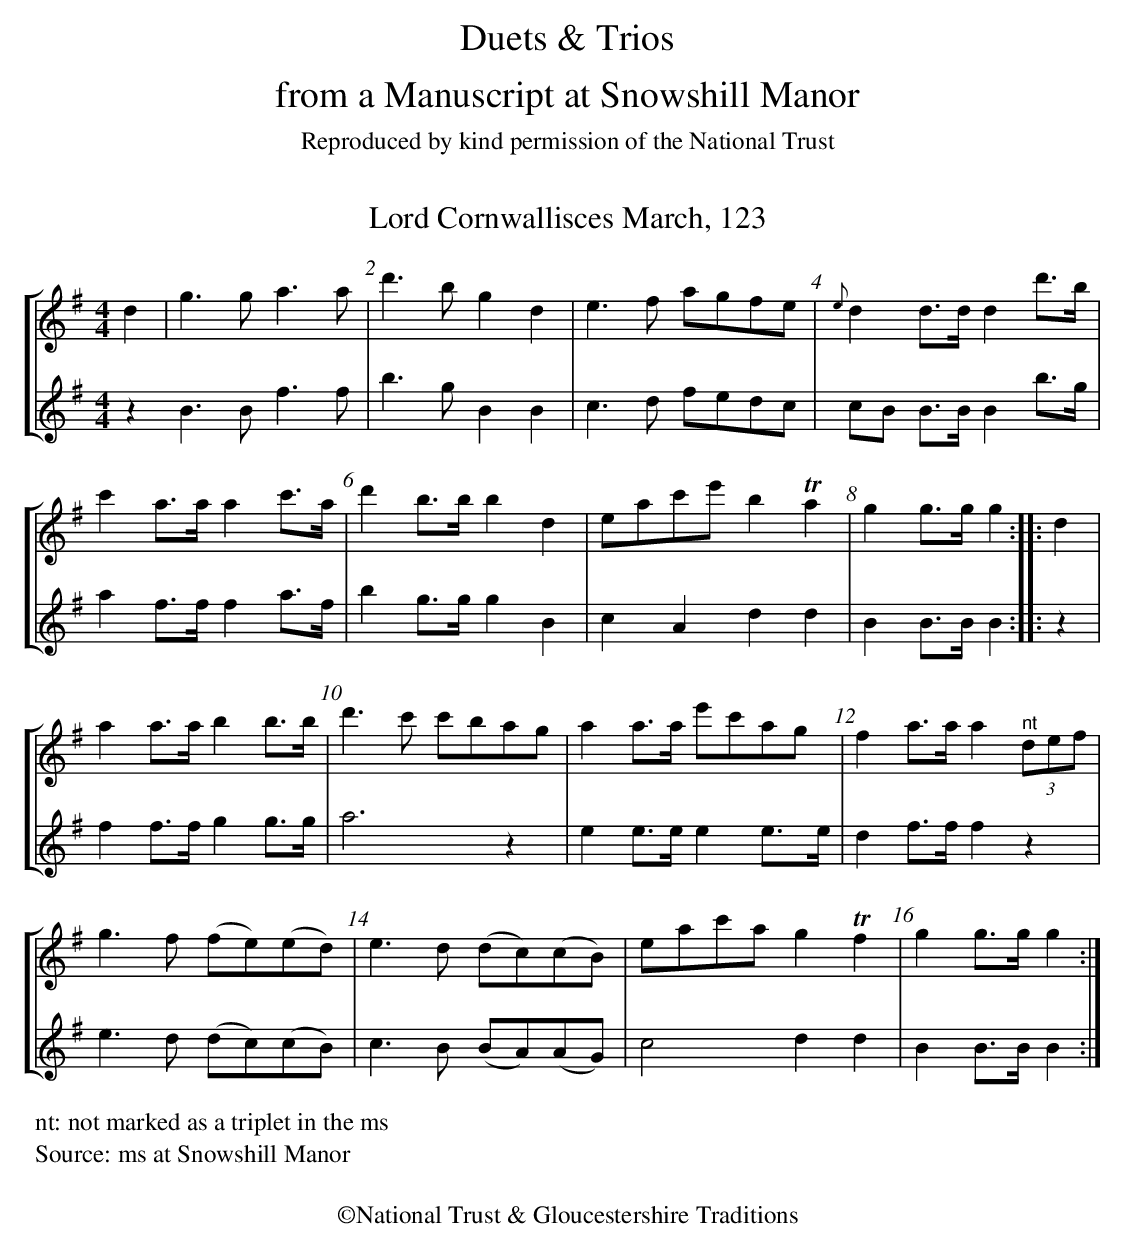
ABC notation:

X:1
T:Lord Cornwallisces March, 123
%%staves [1 2]
M:4/4
L:1/8
K:G
V:1
d2 | g3 g a3 a | d'3 b g2 d2 | e3 f agfe | {e}d2 d>d d2 d'>b |
V:2
z2 B3 B f3 f | b3 g B2 B2 | c3 d fedc | cB B>B B2 b>g |
V:1
c'2 a>a a2 c'>a | d'2 b>b b2 d2 | eac'e' b2 Ta2 | g2 g>g g2 :: d2 |
V:2
a2 f>f f2 a>f | b2 g>g g2 B2 | c2 A2 d2 d2 | B2 B>B B2 :: z2 |
V:1
a2 a>a b2 b>b | d'3 c' c'bag | a2 a>a e'c'ag | f2 a>a a2 "^nt" (3def |
V:2
f2 f>f g2 g>g | a6 z2 | e2 e>e e2 e>e | d2 f>f f2 z2 |
V:1
g3 f (fe)(ed) | e3 d (dc)(cB) | eac'a g2 Tf2 | g2 g>g g2 :|
V:2
e3 d (dc)(cB) | c3 B (BA)(AG) | c4 d2 d2 | B2 B>B B2 :|
